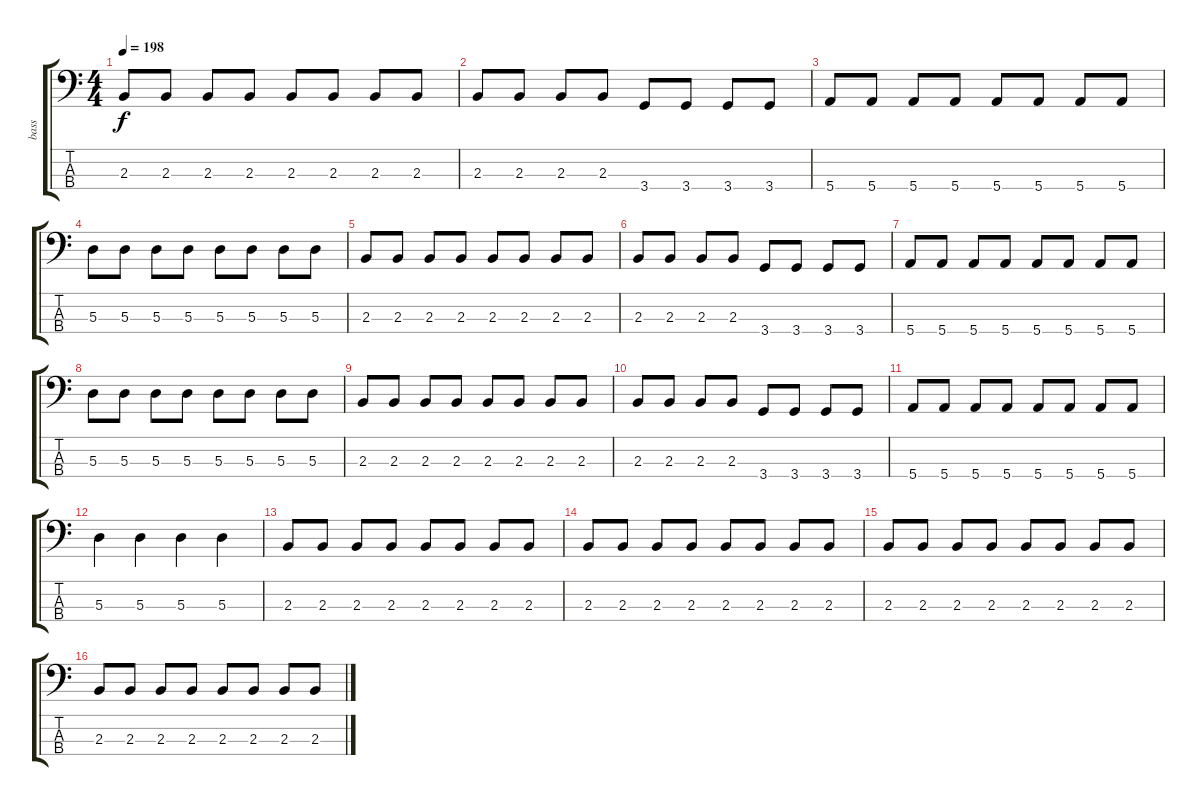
\track ("bass" "bass") {instrument electricbassfinger}
\staff {score tabs}
\tuning (G2 D2 A1 E1) {hide}
\ts (4 4)
\tempo 198
\clef f4
\ks c
2.3.8{dy f} 2.3.8 2.3.8 2.3.8 2.3.8 2.3.8 2.3.8 2.3.8 |
2.3.8 2.3.8 2.3.8 2.3.8 3.4.8 3.4.8 3.4.8 3.4.8 |
5.4.8 5.4.8 5.4.8 5.4.8 5.4.8 5.4.8 5.4.8 5.4.8 |
5.3.8 5.3.8 5.3.8 5.3.8 5.3.8 5.3.8 5.3.8 5.3.8 |
2.3.8 2.3.8 2.3.8 2.3.8 2.3.8 2.3.8 2.3.8 2.3.8 |
2.3.8 2.3.8 2.3.8 2.3.8 3.4.8 3.4.8 3.4.8 3.4.8 |
5.4.8 5.4.8 5.4.8 5.4.8 5.4.8 5.4.8 5.4.8 5.4.8 |
5.3.8 5.3.8 5.3.8 5.3.8 5.3.8 5.3.8 5.3.8 5.3.8 |
2.3.8 2.3.8 2.3.8 2.3.8 2.3.8 2.3.8 2.3.8 2.3.8 |
2.3.8 2.3.8 2.3.8 2.3.8 3.4.8 3.4.8 3.4.8 3.4.8 |
5.4.8 5.4.8 5.4.8 5.4.8 5.4.8 5.4.8 5.4.8 5.4.8 |
5.3.4 5.3.4 5.3.4 5.3.4 |
2.3.8 2.3.8 2.3.8 2.3.8 2.3.8 2.3.8 2.3.8 2.3.8 |
2.3.8 2.3.8 2.3.8 2.3.8 2.3.8 2.3.8 2.3.8 2.3.8 |
2.3.8 2.3.8 2.3.8 2.3.8 2.3.8 2.3.8 2.3.8 2.3.8 |
2.3.8 2.3.8 2.3.8 2.3.8 2.3.8 2.3.8 2.3.8 2.3.8
